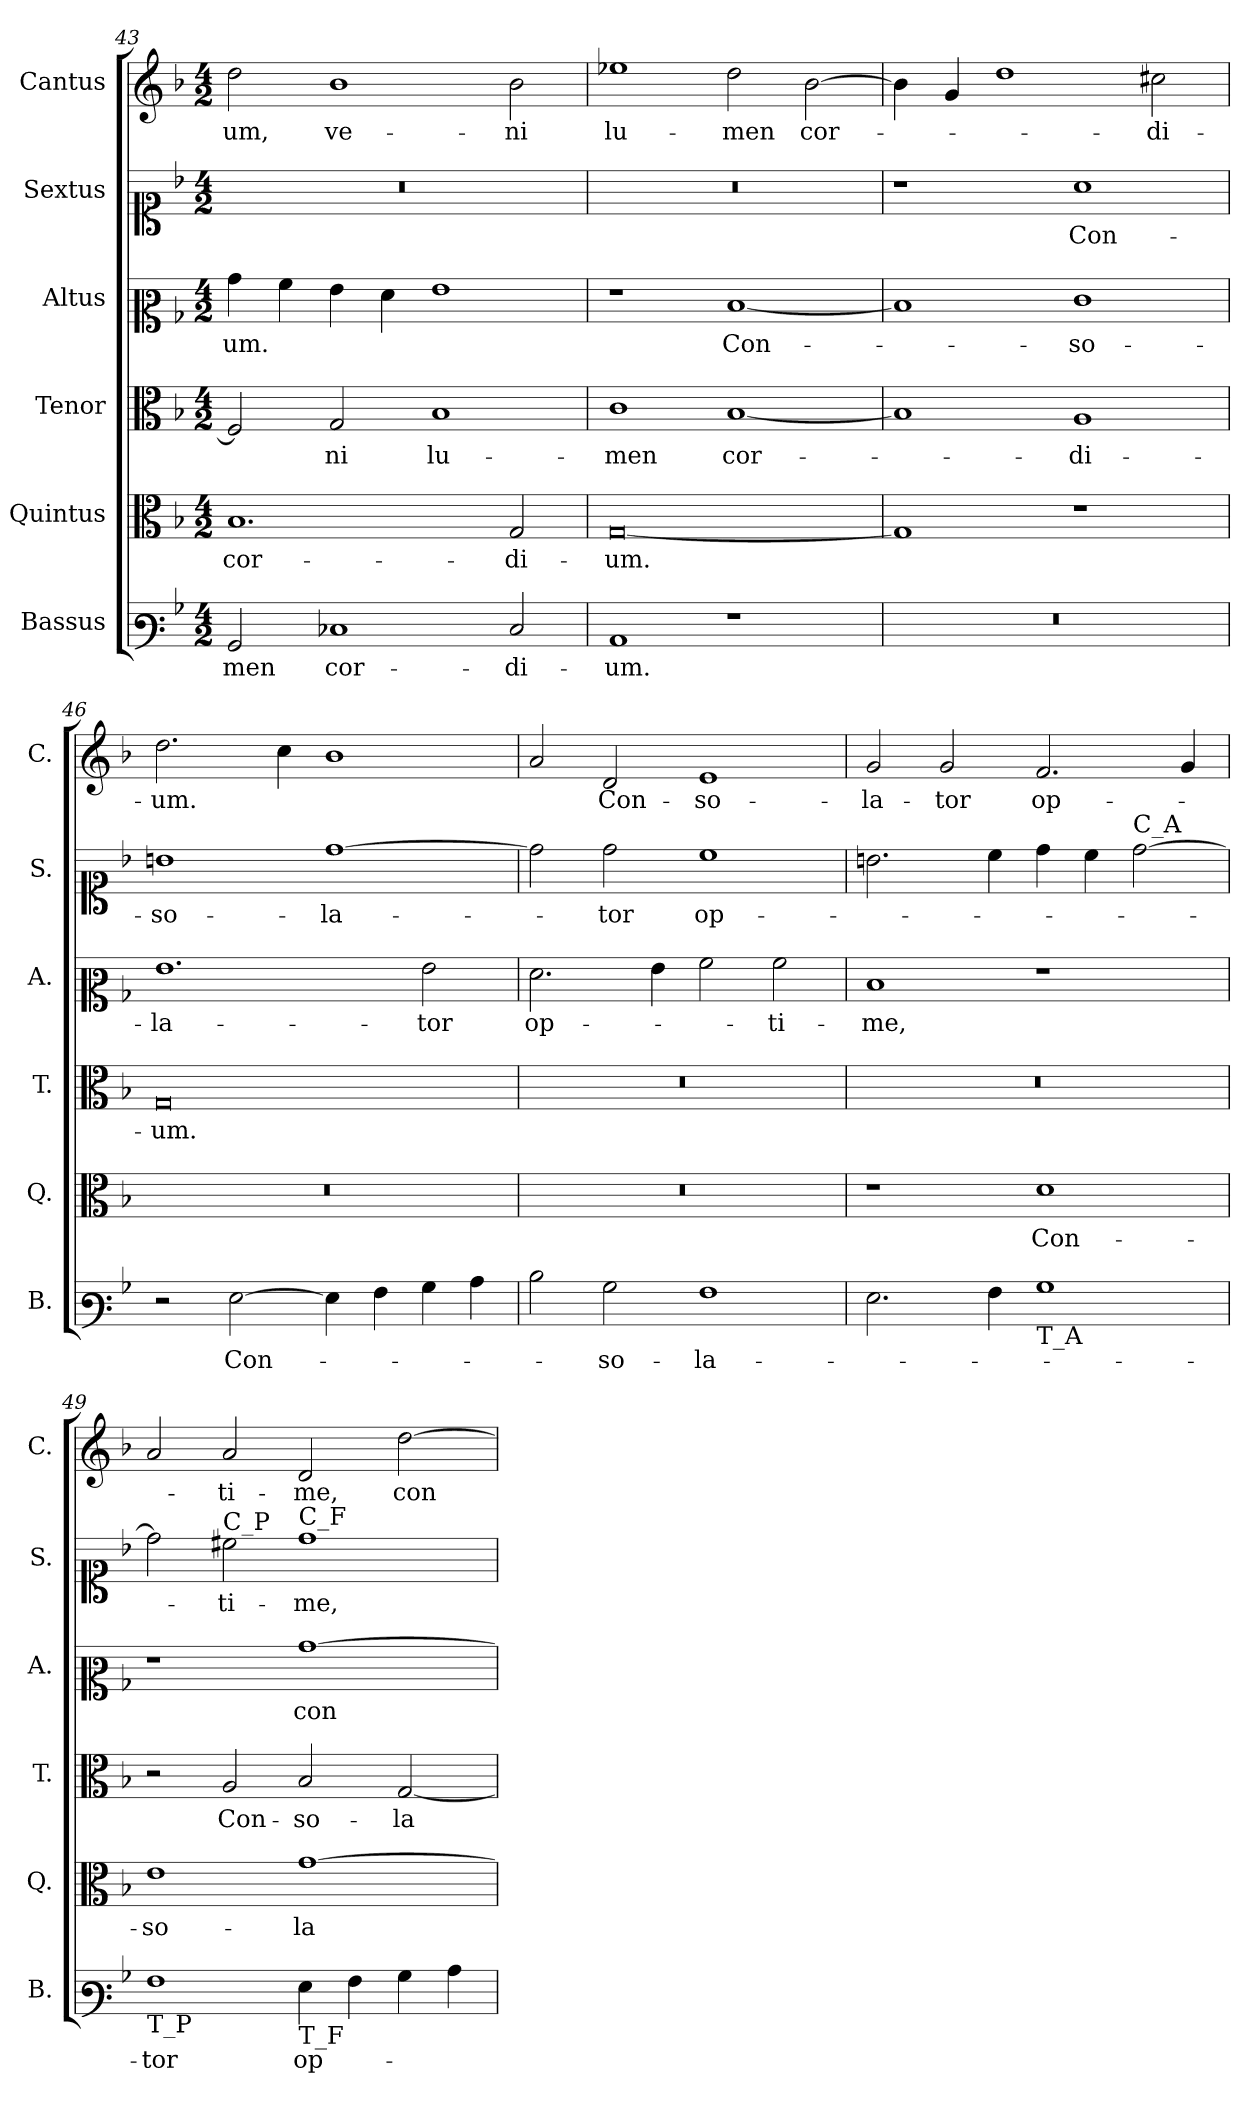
**kern	**text	**kern	**text	**kern	**text	**kern	**text	**kern	**text	**kern	**text
*part6	*part6	*part5	*part5	*part4	*part4	*part3	*part3	*part2	*part2	*part1	*part1
*staff6	*staff6	*staff5	*staff5	*staff4	*staff4	*staff3	*staff3	*staff2	*staff2	*staff1	*staff1
*I"Bassus	*	*I"Quintus	*	*I"Tenor	*	*I"Altus	*	*I"Sextus	*	*I"Cantus	*
*I'B.	*	*I'Q.	*	*I'T.	*	*I'A.	*	*I'S.	*	*I'C.	*
*clefF3	*	*clefC3	*	*clefC3	*	*clefC2	*	*clefC1	*	*clefG2	*
*k[b-]	*	*k[b-]	*	*k[b-]	*	*k[b-]	*	*k[b-]	*	*k[b-]	*
*M4/2	*	*M4/2	*	*M4/2	*	*M4/2	*	*M4/2	*	*M4/2	*
=43	=43	=43	=43	=43	=43	=43	=43	=43	=43	=43	=43
!	!	!	!	!	!	!	!	!LO:N:vis=1	!	!	!
2BB-/	-men	1.B-	cor-	2F/]	.	4b-\	-um.	0r	.	2dd\	-um,
.	.	.	.	.	.	4a\	.	.	.	.	.
1E-X	cor-	.	.	2G/	-ni	4g\	.	.	.	1b-	ve-
.	.	.	.	.	.	4f\	.	.	.	.	.
.	.	.	.	1B-	lu-	1g	.	.	.	.	.
2E-/	-di-	2G/	-di-	.	.	.	.	.	.	2b-\	-ni
=44	=44	=44	=44	=44	=44	=44	=44	=44	=44	=44	=44
!	!	!	!	!	!	!	!	!LO:N:vis=1	!	!	!
1C	-um.	[0G	-um.	1c	-men	1r	.	0r	.	1ee-X	lu-
1r	.	.	.	[1B-	cor-	[1d	Con-	.	.	2dd\	-men
.	.	.	.	.	.	.	.	.	.	[2b-\	cor-
=45	=45	=45	=45	=45	=45	=45	=45	=45	=45	=45	=45
!LO:N:vis=1	!	!	!	!	!	!	!	!	!	!	!
0r	.	1G]	.	1B-]	.	1d]	.	1r	.	4b-\]	.
.	.	.	.	.	.	.	.	.	.	4g/	.
.	.	.	.	.	.	.	.	.	.	1dd	.
.	.	1r	.	1A	-di-	1e	-so-	1a	Con-	.	.
.	.	.	.	.	.	.	.	.	.	2cc#X\	-di-
=46	=46	=46	=46	=46	=46	=46	=46	=46	=46	=46	=46
!	!	!LO:N:vis=1	!	!	!	!	!	!	!	!	!
2r	.	0r	.	0G	-um.	1.g	-la-	1bn	-so-	2.dd\	-um.
[2G\	Con-	.	.	.	.	.	.	.	.	.	.
.	.	.	.	.	.	.	.	.	.	4cc\	.
4G\]	.	.	.	.	.	.	.	[1dd	-la-	1b-	.
4A\	.	.	.	.	.	.	.	.	.	.	.
4B-\	.	.	.	.	.	2g\	-tor	.	.	.	.
4c\	.	.	.	.	.	.	.	.	.	.	.
=47	=47	=47	=47	=47	=47	=47	=47	=47	=47	=47	=47
!	!	!LO:N:vis=1	!	!LO:N:vis=1	!	!	!	!	!	!	!
2d\	.	0r	.	0r	.	2.f\	op-	2dd\]	.	2a/	.
2B-\	-so-	.	.	.	.	.	.	2dd\	-tor	2d/	Con-
.	.	.	.	.	.	4g\	.	.	.	.	.
1A	-la-	.	.	.	.	2a\	.	1cc	op-	1e	-so-
.	.	.	.	.	.	2a\	-ti-	.	.	.	.
=48	=48	=48	=48	=48	=48	=48	=48	=48	=48	=48	=48
!	!	!	!	!LO:N:vis=1	!	!	!	!	!	!	!
2.G\	.	1r	.	0r	.	1d	-me,	2.bn\	.	2g/	-la-
.	.	.	.	.	.	.	.	.	.	2g/	-tor
4A\	.	.	.	.	.	.	.	4cc\	.	.	.
!LO:TX:b:t=T_A	!	!	!	!	!	!	!	!	!	!	!
1B-	.	1d	Con-	.	.	1r	.	4dd\	.	2.f/	op-
.	.	.	.	.	.	.	.	4cc\	.	.	.
!	!	!	!	!	!	!	!	!LO:TX:a:t=C_A	!	!	!
.	.	.	.	.	.	.	.	[2dd\	.	.	.
.	.	.	.	.	.	.	.	.	.	4g/	.
=49	=49	=49	=49	=49	=49	=49	=49	=49	=49	=49	=49
!LO:TX:b:t=T_P	!	!	!	!	!	!	!	!	!	!	!
1A	-tor	1e	-so-	2r	.	1r	.	2dd\]	.	2a/	.
!	!	!	!	!	!	!	!	!LO:TX:a:t=C_P	!	!	!
.	.	.	.	2A/	Con-	.	.	2cc#X\	-ti-	2a/	-ti-
!	!	!	!	!	!	!	!	!LO:TX:a:t=C_F	!	!	!
!LO:TX:b:t=T_F	!	!	!	!	!	!	!	!	!	!	!
4G\	op-	[1g	-la-	2B-/	-so-	[1b-	con-	1dd	-me,	2d/	-me,
4A\	.	.	.	.	.	.	.	.	.	.	.
4B-\	.	.	.	[2G/	-la-	.	.	.	.	[2dd\	con-
4c\	.	.	.	.	.	.	.	.	.	.	.
=	=	=	=	=	=	=	=	=	=	=	=
*-	*-	*-	*-	*-	*-	*-	*-	*-	*-	*-	*-
